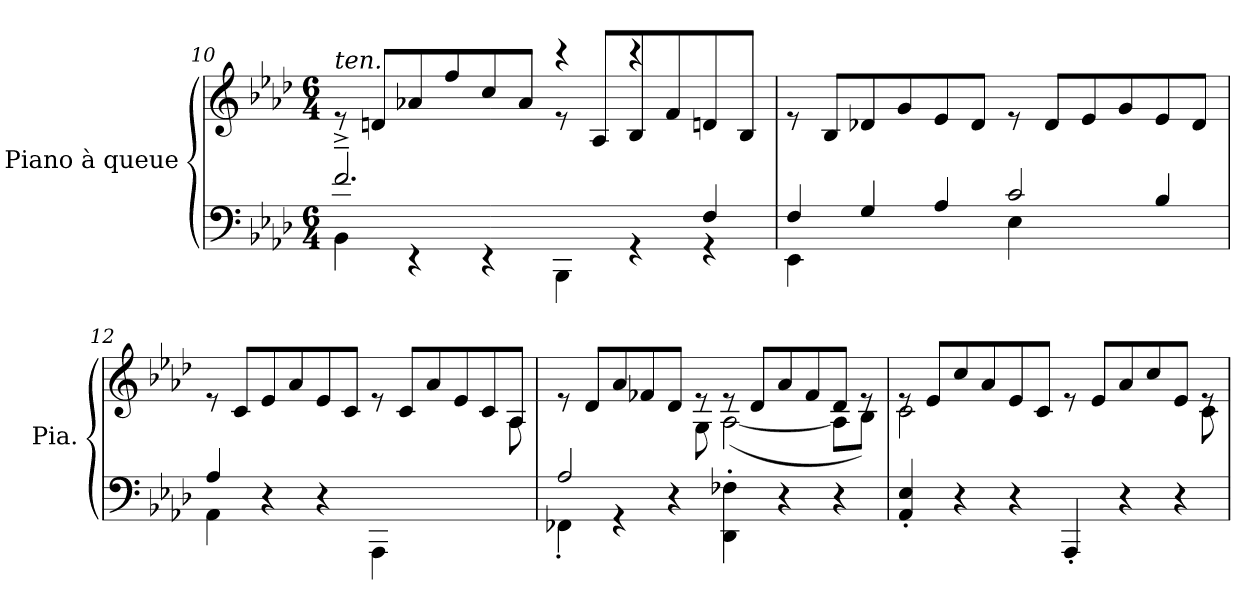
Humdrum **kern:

**kern	**kern
*part1	*part1
*staff2	*staff1
*I"Piano à queue	*
*I'Pia.	*
*clefF4	*clefG2
*k[b-e-a-d-]	*k[b-e-a-d-]
*M6/4	*M6/4
=10	=10
*^	*^
!	!	!LO:TX:a:i:t=ten.	!
2.f^~/	4BB-:\	8re	2.ryy
.	.	8dn/L	.
.	4r	8a-X/	.
.	.	8ff/	.
.	4r	8cc/	.
.	.	8a-/J	.
2ryy	4BBB-\	8re	4rccc
.	.	8A-/L	.
.	4rGG	8B-/	4rccc
.	.	8f/	.
4F/	4rGG	8dn/	4ryy
.	.	8B-/J	.
*	*	*v	*v
=11	=11	=11
4F/	4EE-\	8re
.	.	8B-/L
4G/	4ryy	8d-X/
.	.	8g/
4A-/	4ryy	8e-/
.	.	8d-/J
2c/	4E-\	8re
.	.	8d-/L
.	2ryy	8e-/
.	.	8g/
4B-/	.	8e-/
.	.	8d-/J
!!LO:LB:g=z
=12	=12	=12
*	*	*^
4A-/	4AA-\	8re	4.ryy
.	.	8c/L	.
1ryy	4r	8e-/	.
*	*	*v	*v
.	.	8a-/
.	4r	8e-/
.	.	8c/J
.	4AAA-\	8re
.	.	8c/L
.	2ryy	8a-/
.	.	8e-/
4ryy	.	8c/
*	*	*^
.	.	8A-/J	8A-\
=13	=13	=13	=13
(2A-/	4FF-X\' 4A-\yy'	8re	8ryy
*	*	*v	*v
.	.	8d-/L
.	4r	8a-/
.	.	8f-X/
1ryy	4r	8d-/J
*	*	*^
.	.	8re	8G\)
.	4DD-\' 4F-X\'	8re	([2A-\
.	.	8d-/L	.
.	4r	8a-/	.
.	.	8f-/	.
.	4r	8d-/J	8A-\L]
.	.	8re	8B-\J)
*v	*v	*	*
=14	=14	=14
4AA-/' 4E-/'	8re	2c\
.	8e-/L	.
4r	8cc/	.
.	8a-/	.
4r	8e-/	2..ryy
.	8c/J	.
4AAA-'/	8re	.
.	8e-/L	.
4r	8a-/	.
.	8cc/	.
4r	8e-/J	.
.	8re	8c\
*	*v	*v
=	=
*-	*-
